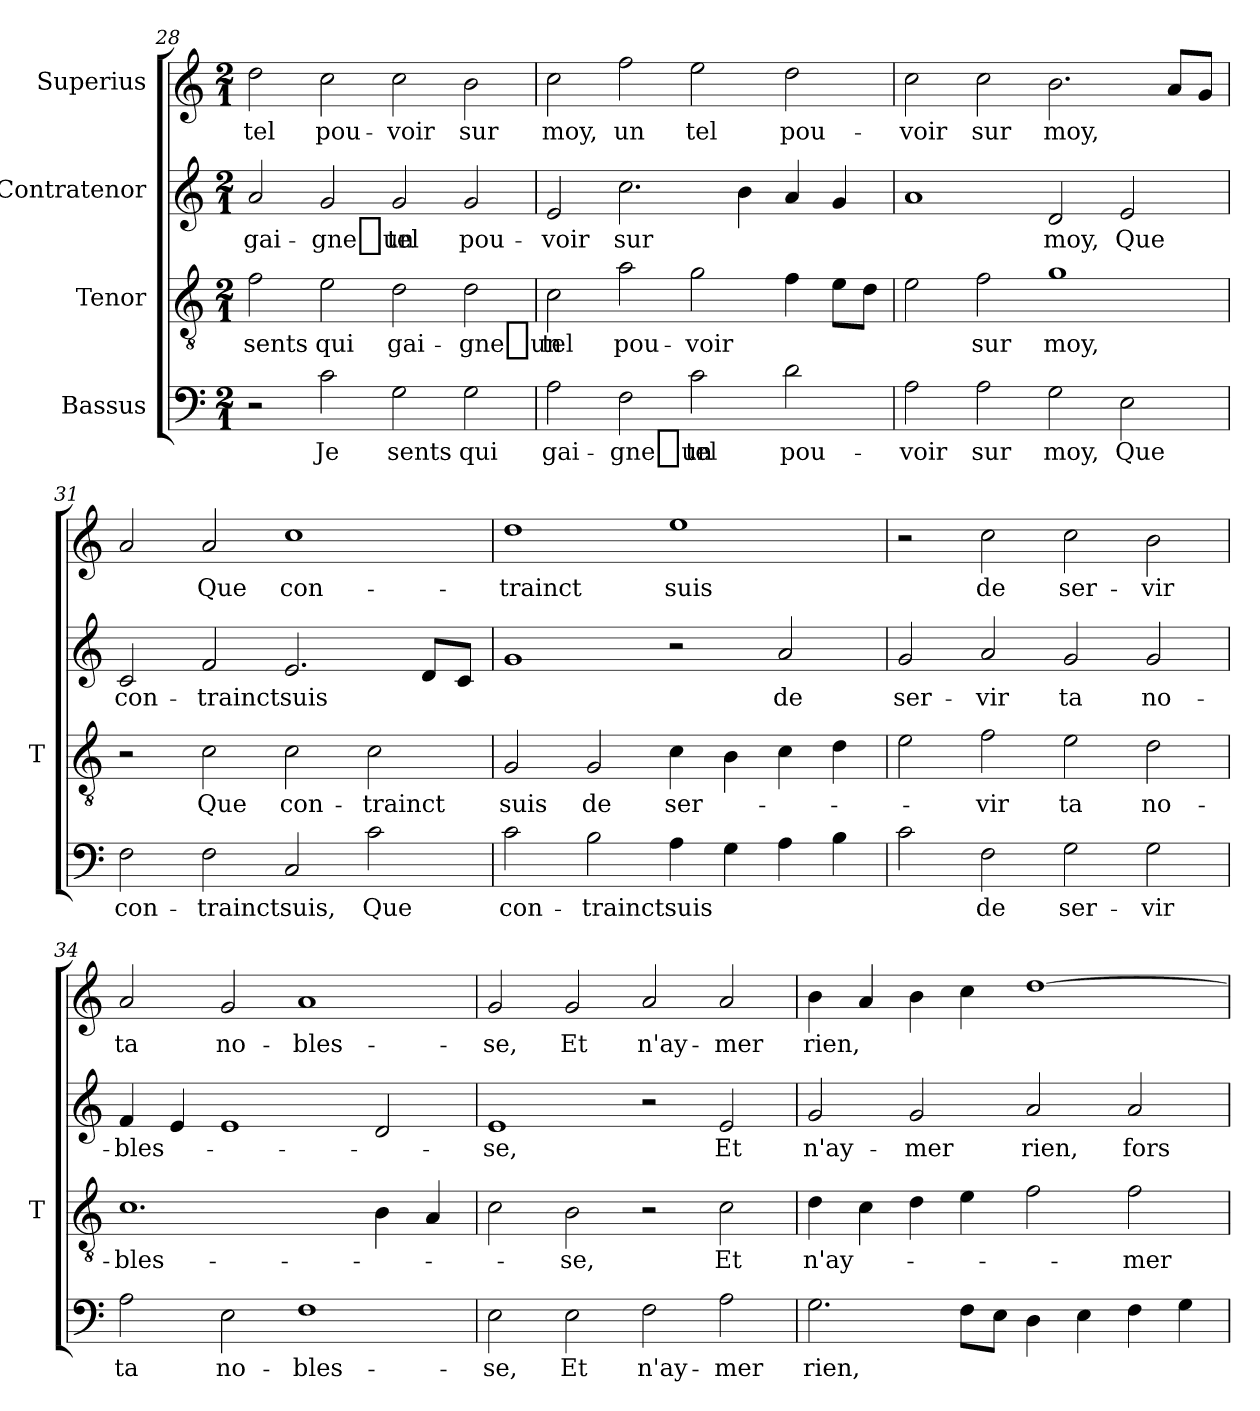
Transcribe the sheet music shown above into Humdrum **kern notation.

**kern	**text	**kern	**text	**kern	**text	**kern	**text
*part4	*part4	*part3	*part3	*part2	*part2	*part1	*part1
*staff4	*staff4	*staff3	*staff3	*staff2	*staff2	*staff1	*staff1
*I"Bassus	*	*I"Tenor	*	*I"Contratenor	*	*I"Superius	*
*	*	*I'T	*	*	*	*	*
*clefF4	*	*clefGv2	*	*clefG2	*	*clefG2	*
*k[]	*	*k[]	*	*k[]	*	*k[]	*
*C:	*	*C:	*	*C:	*	*C:	*
*M2/1	*	*M2/1	*	*M2/1	*	*M2/1	*
=28	=28	=28	=28	=28	=28	=28	=28
2r	.	2f	-sents	2a	gai-	2dd	-tel
2c	-Je	2e	-qui	2g	-gne_un	2cc	pou-
2G	-sents	2d	gai-	2g	-tel	2cc	-voir
2G	-qui	2d	-gne_un	2g	pou-	2b	-sur
=29	=29	=29	=29	=29	=29	=29	=29
2A	gai-	2c	-tel	2e	-voir	2cc	-moy,
2F	-gne_un	2a	pou-	2.cc	-sur	2ff	-un
2c	-tel	2g	-voir	.	.	2ee	-tel
.	.	.	.	4b	.	.	.
2d	pou-	4f	.	4a	.	2dd	pou-
.	.	8eL	.	4g	.	.	.
.	.	8dJ	.	.	.	.	.
=30	=30	=30	=30	=30	=30	=30	=30
2A	-voir	2e	.	1a	.	2cc	-voir
2A	-sur	2f	-sur	.	.	2cc	-sur
2G	-moy,	1g	-moy,	2d	-moy,	2.b	-moy,
2E	-Que	.	.	2e	-Que	.	.
.	.	.	.	.	.	8aL	.
.	.	.	.	.	.	8gJ	.
!!LO:PB:g=z
=31	=31	=31	=31	=31	=31	=31	=31
2F	con-	2r	.	2c	con-	2a	.
2F	-trainct	2c	-Que	2f	-trainct	2a	-Que
2C	-suis,	2c	con-	2.e	-suis	1cc	con-
2c	-Que	2c	-trainct	.	.	.	.
.	.	.	.	8dL	.	.	.
.	.	.	.	8cJ	.	.	.
=32	=32	=32	=32	=32	=32	=32	=32
2c	con-	2G	-suis	1g	.	1dd	-trainct
2B	-trainct	2G	-de	.	.	.	.
4A	-suis	4c	ser-	2r	.	1ee	-suis
4G	.	4B	.	.	.	.	.
4A	.	4c	.	2a	-de	.	.
4B	.	4d	.	.	.	.	.
=33	=33	=33	=33	=33	=33	=33	=33
2c	.	2e	.	2g	ser-	2r	.
2F	-de	2f	-vir	2a	-vir	2cc	-de
2G	ser-	2e	-ta	2g	-ta	2cc	ser-
2G	-vir	2d	no-	2g	no-	2b	-vir
=34	=34	=34	=34	=34	=34	=34	=34
2A	-ta	1.c	bles-	4f	bles-	2a	-ta
.	.	.	.	4e	.	.	.
2E	no-	.	.	1e	.	2g	no-
1F	bles-	.	.	.	.	1a	bles-
.	.	4B	.	2d	.	.	.
.	.	4A	.	.	.	.	.
=35	=35	=35	=35	=35	=35	=35	=35
2E	-se,	2c	.	1e	-se,	2g	-se,
2E	-Et	2B	-se,	.	.	2g	-Et
2F	n'ay-	2r	.	2r	.	2a	n'ay-
2A	-mer	2c	-Et	2e	-Et	2a	-mer
=36	=36	=36	=36	=36	=36	=36	=36
2.G	-rien,	4d	n'ay-	2g	n'ay-	4b	-rien,
.	.	4c	.	.	.	4a	.
.	.	4d	.	2g	-mer	4b	.
8FL	.	4e	.	.	.	4cc	.
8EJ	.	.	.	.	.	.	.
4D	.	2f	.	2a	-rien,	[1dd	.
4E	.	.	.	.	.	.	.
4F	.	2f	-mer	2a	-fors	.	.
4G	.	.	.	.	.	.	.
=	=	=	=	=	=	=	=
*-	*-	*-	*-	*-	*-	*-	*-
